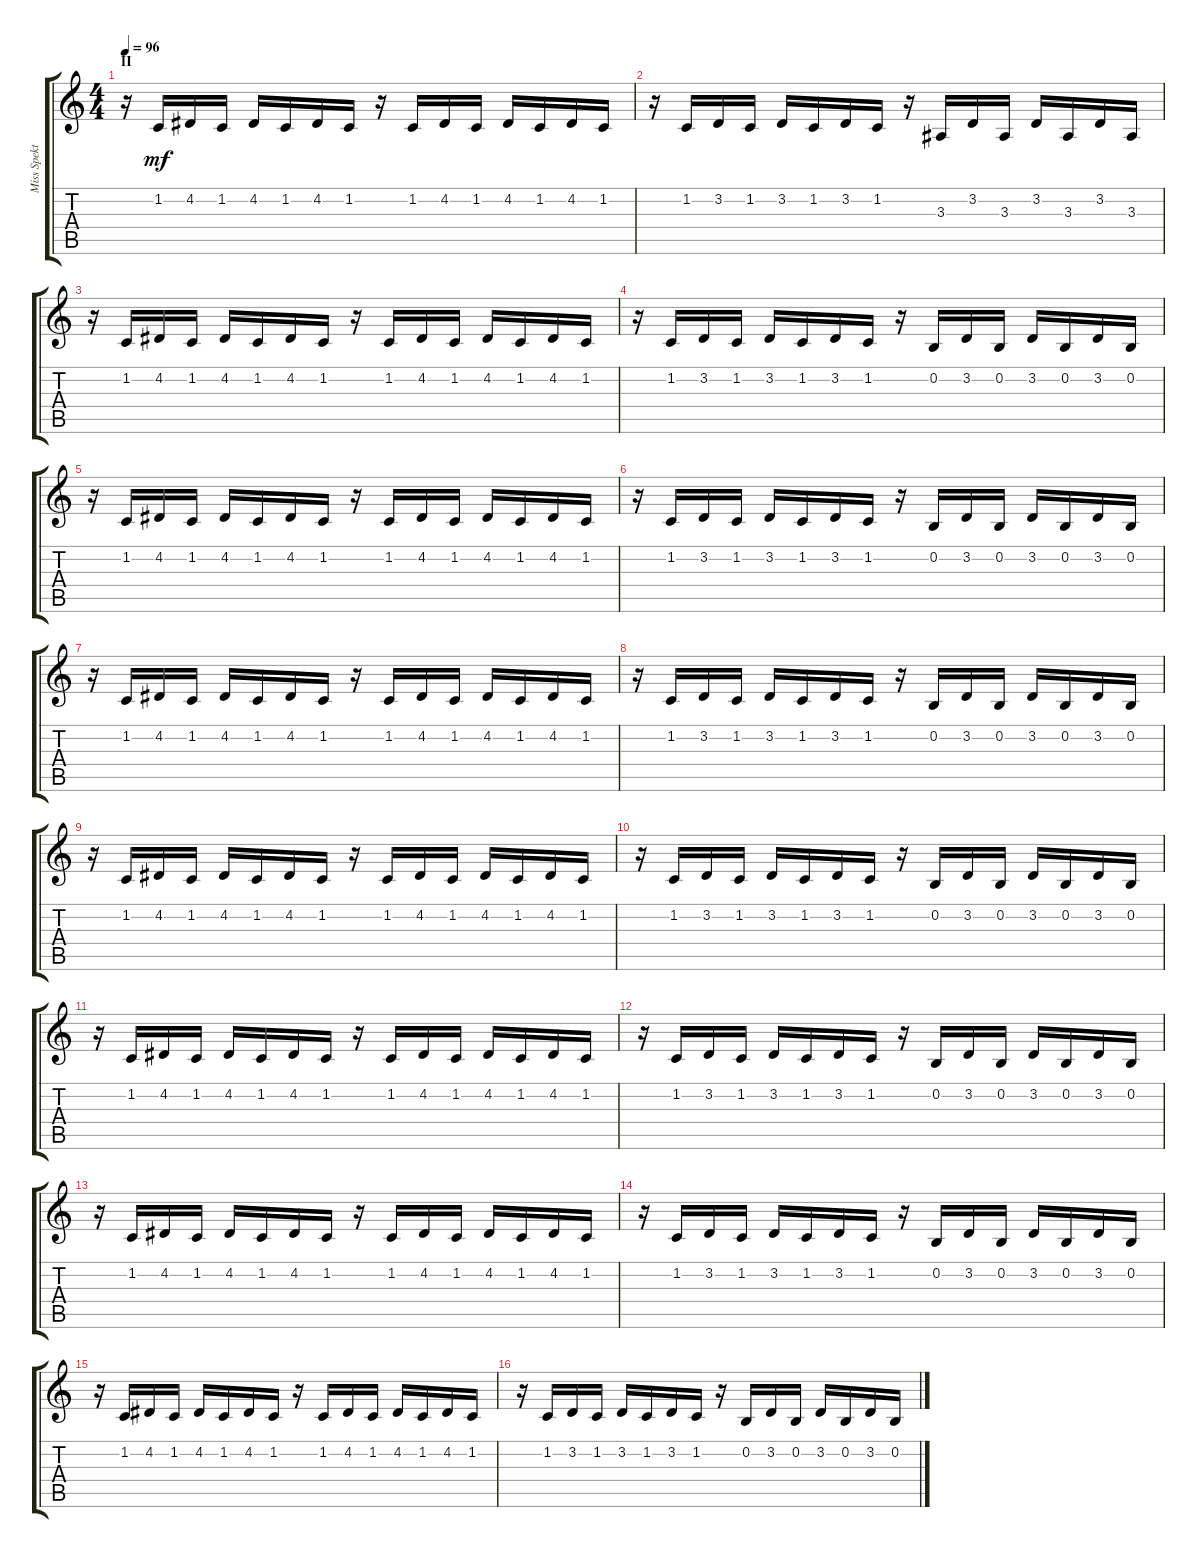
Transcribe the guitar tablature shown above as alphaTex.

\track ("Miss Spektor's Right" "Miss Spekt") {instrument acousticgrandpiano}
\staff {score tabs}
\tuning (E4 B3 G3 D3 A2 E2) {hide}
\ts (4 4)
\section ("" "II")
\tempo 96
\clef g2
\ks c
r.16{dy mf} 1.2.16 4.2.16 1.2.16 4.2.16 1.2.16 4.2.16 1.2.16 r.16 1.2.16 4.2.16 1.2.16 4.2.16 1.2.16 4.2.16 1.2.16 |
r.16 1.2.16 3.2.16 1.2.16 3.2.16 1.2.16 3.2.16 1.2.16 r.16 3.3.16 3.2.16 3.3.16 3.2.16 3.3.16 3.2.16 3.3.16 |
r.16 1.2.16 4.2.16 1.2.16 4.2.16 1.2.16 4.2.16 1.2.16 r.16 1.2.16 4.2.16 1.2.16 4.2.16 1.2.16 4.2.16 1.2.16 |
r.16 1.2.16 3.2.16 1.2.16 3.2.16 1.2.16 3.2.16 1.2.16 r.16 0.2.16 3.2.16 0.2.16 3.2.16 0.2.16 3.2.16 0.2.16 |
r.16 1.2.16 4.2.16 1.2.16 4.2.16 1.2.16 4.2.16 1.2.16 r.16 1.2.16 4.2.16 1.2.16 4.2.16 1.2.16 4.2.16 1.2.16 |
r.16 1.2.16 3.2.16 1.2.16 3.2.16 1.2.16 3.2.16 1.2.16 r.16 0.2.16 3.2.16 0.2.16 3.2.16 0.2.16 3.2.16 0.2.16 |
r.16 1.2.16 4.2.16 1.2.16 4.2.16 1.2.16 4.2.16 1.2.16 r.16 1.2.16 4.2.16 1.2.16 4.2.16 1.2.16 4.2.16 1.2.16 |
r.16 1.2.16 3.2.16 1.2.16 3.2.16 1.2.16 3.2.16 1.2.16 r.16 0.2.16 3.2.16 0.2.16 3.2.16 0.2.16 3.2.16 0.2.16 |
r.16 1.2.16 4.2.16 1.2.16 4.2.16 1.2.16 4.2.16 1.2.16 r.16 1.2.16 4.2.16 1.2.16 4.2.16 1.2.16 4.2.16 1.2.16 |
r.16 1.2.16 3.2.16 1.2.16 3.2.16 1.2.16 3.2.16 1.2.16 r.16 0.2.16 3.2.16 0.2.16 3.2.16 0.2.16 3.2.16 0.2.16 |
r.16 1.2.16 4.2.16 1.2.16 4.2.16 1.2.16 4.2.16 1.2.16 r.16 1.2.16 4.2.16 1.2.16 4.2.16 1.2.16 4.2.16 1.2.16 |
r.16 1.2.16 3.2.16 1.2.16 3.2.16 1.2.16 3.2.16 1.2.16 r.16 0.2.16 3.2.16 0.2.16 3.2.16 0.2.16 3.2.16 0.2.16 |
r.16 1.2.16 4.2.16 1.2.16 4.2.16 1.2.16 4.2.16 1.2.16 r.16 1.2.16 4.2.16 1.2.16 4.2.16 1.2.16 4.2.16 1.2.16 |
r.16 1.2.16 3.2.16 1.2.16 3.2.16 1.2.16 3.2.16 1.2.16 r.16 0.2.16 3.2.16 0.2.16 3.2.16 0.2.16 3.2.16 0.2.16 |
r.16 1.2.16 4.2.16 1.2.16 4.2.16 1.2.16 4.2.16 1.2.16 r.16 1.2.16 4.2.16 1.2.16 4.2.16 1.2.16 4.2.16 1.2.16 |
r.16 1.2.16 3.2.16 1.2.16 3.2.16 1.2.16 3.2.16 1.2.16 r.16 0.2.16 3.2.16 0.2.16 3.2.16 0.2.16 3.2.16 0.2.16
